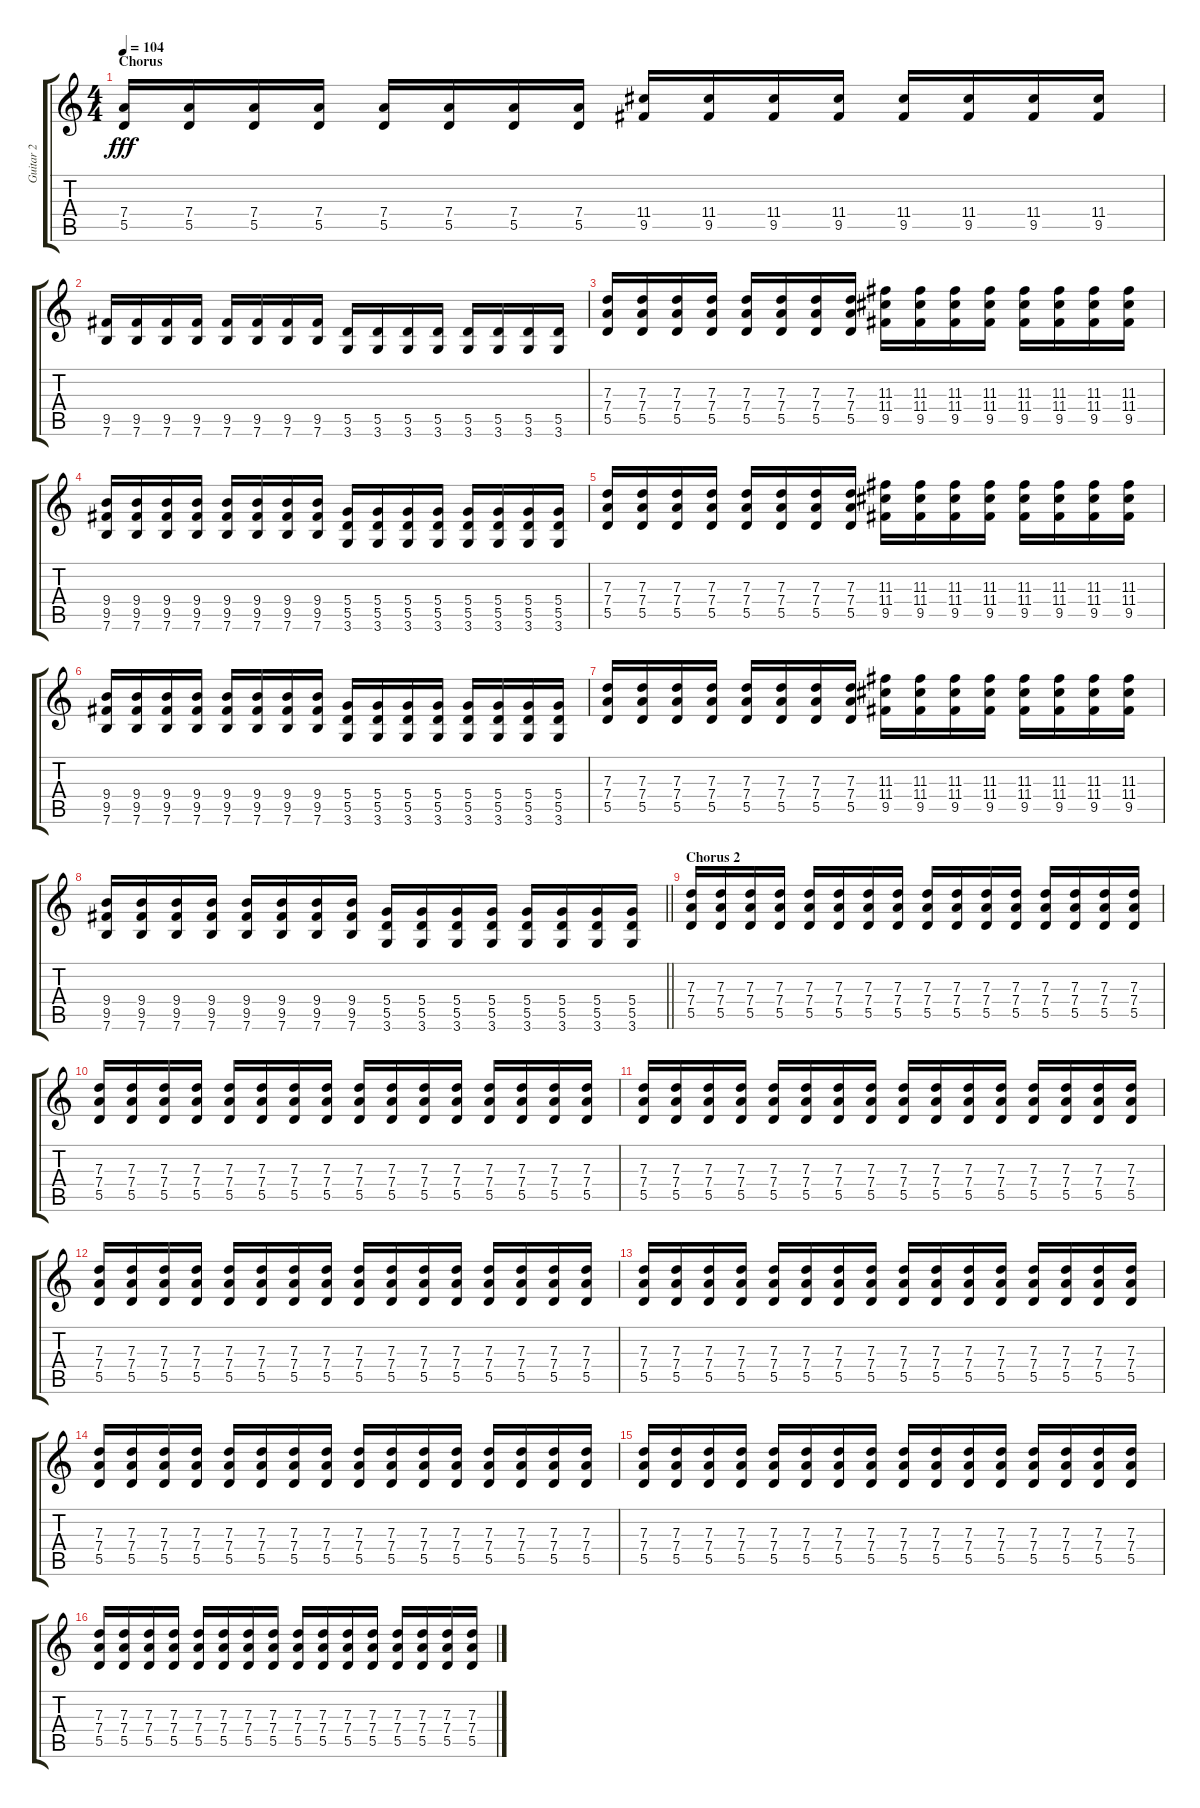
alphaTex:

\track ("Guitar 2" "Guitar 2") {instrument overdrivenguitar}
\staff {score tabs}
\tuning (E4 B3 G3 D3 A2 E2) {hide}
\ts (4 4)
\section ("" "Chorus")
\tempo 104
\clef g2
\ks c
(7.4 5.5).16{dy fff} (7.4 5.5).16 (7.4 5.5).16 (7.4 5.5).16 (7.4 5.5).16 (7.4 5.5).16 (7.4 5.5).16 (7.4 5.5).16 (11.4 9.5).16 (11.4 9.5).16 (11.4 9.5).16 (11.4 9.5).16 (11.4 9.5).16 (11.4 9.5).16 (11.4 9.5).16 (11.4 9.5).16 |
(9.5 7.6).16 (9.5 7.6).16 (9.5 7.6).16 (9.5 7.6).16 (9.5 7.6).16 (9.5 7.6).16 (9.5 7.6).16 (9.5 7.6).16 (5.5 3.6).16 (5.5 3.6).16 (5.5 3.6).16 (5.5 3.6).16 (5.5 3.6).16 (5.5 3.6).16 (5.5 3.6).16 (5.5 3.6).16 |
(7.3 7.4 5.5).16 (7.3 7.4 5.5).16 (7.3 7.4 5.5).16 (7.3 7.4 5.5).16 (7.3 7.4 5.5).16 (7.3 7.4 5.5).16 (7.3 7.4 5.5).16 (7.3 7.4 5.5).16 (11.3 11.4 9.5).16 (11.3 11.4 9.5).16 (11.3 11.4 9.5).16 (11.3 11.4 9.5).16 (11.3 11.4 9.5).16 (11.3 11.4 9.5).16 (11.3 11.4 9.5).16 (11.3 11.4 9.5).16 |
(9.4 9.5 7.6).16 (9.4 9.5 7.6).16 (9.4 9.5 7.6).16 (9.4 9.5 7.6).16 (9.4 9.5 7.6).16 (9.4 9.5 7.6).16 (9.4 9.5 7.6).16 (9.4 9.5 7.6).16 (5.4 5.5 3.6).16 (5.4 5.5 3.6).16 (5.4 5.5 3.6).16 (5.4 5.5 3.6).16 (5.4 5.5 3.6).16 (5.4 5.5 3.6).16 (5.4 5.5 3.6).16 (5.4 5.5 3.6).16 |
(7.3 7.4 5.5).16 (7.3 7.4 5.5).16 (7.3 7.4 5.5).16 (7.3 7.4 5.5).16 (7.3 7.4 5.5).16 (7.3 7.4 5.5).16 (7.3 7.4 5.5).16 (7.3 7.4 5.5).16 (11.3 11.4 9.5).16 (11.3 11.4 9.5).16 (11.3 11.4 9.5).16 (11.3 11.4 9.5).16 (11.3 11.4 9.5).16 (11.3 11.4 9.5).16 (11.3 11.4 9.5).16 (11.3 11.4 9.5).16 |
(9.4 9.5 7.6).16 (9.4 9.5 7.6).16 (9.4 9.5 7.6).16 (9.4 9.5 7.6).16 (9.4 9.5 7.6).16 (9.4 9.5 7.6).16 (9.4 9.5 7.6).16 (9.4 9.5 7.6).16 (5.4 5.5 3.6).16 (5.4 5.5 3.6).16 (5.4 5.5 3.6).16 (5.4 5.5 3.6).16 (5.4 5.5 3.6).16 (5.4 5.5 3.6).16 (5.4 5.5 3.6).16 (5.4 5.5 3.6).16 |
(7.3 7.4 5.5).16 (7.3 7.4 5.5).16 (7.3 7.4 5.5).16 (7.3 7.4 5.5).16 (7.3 7.4 5.5).16 (7.3 7.4 5.5).16 (7.3 7.4 5.5).16 (7.3 7.4 5.5).16 (11.3 11.4 9.5).16 (11.3 11.4 9.5).16 (11.3 11.4 9.5).16 (11.3 11.4 9.5).16 (11.3 11.4 9.5).16 (11.3 11.4 9.5).16 (11.3 11.4 9.5).16 (11.3 11.4 9.5).16 |
\barLineRight lightlight
(9.4 9.5 7.6).16 (9.4 9.5 7.6).16 (9.4 9.5 7.6).16 (9.4 9.5 7.6).16 (9.4 9.5 7.6).16 (9.4 9.5 7.6).16 (9.4 9.5 7.6).16 (9.4 9.5 7.6).16 (5.4 5.5 3.6).16 (5.4 5.5 3.6).16 (5.4 5.5 3.6).16 (5.4 5.5 3.6).16 (5.4 5.5 3.6).16 (5.4 5.5 3.6).16 (5.4 5.5 3.6).16 (5.4 5.5 3.6).16 |
\section ("" "Chorus 2")
(7.3 7.4 5.5).16 (7.3 7.4 5.5).16 (7.3 7.4 5.5).16 (7.3 7.4 5.5).16 (7.3 7.4 5.5).16 (7.3 7.4 5.5).16 (7.3 7.4 5.5).16 (7.3 7.4 5.5).16 (7.3 7.4 5.5).16 (7.3 7.4 5.5).16 (7.3 7.4 5.5).16 (7.3 7.4 5.5).16 (7.3 7.4 5.5).16 (7.3 7.4 5.5).16 (7.3 7.4 5.5).16 (7.3 7.4 5.5).16 |
(7.3 7.4 5.5).16 (7.3 7.4 5.5).16 (7.3 7.4 5.5).16 (7.3 7.4 5.5).16 (7.3 7.4 5.5).16 (7.3 7.4 5.5).16 (7.3 7.4 5.5).16 (7.3 7.4 5.5).16 (7.3 7.4 5.5).16 (7.3 7.4 5.5).16 (7.3 7.4 5.5).16 (7.3 7.4 5.5).16 (7.3 7.4 5.5).16 (7.3 7.4 5.5).16 (7.3 7.4 5.5).16 (7.3 7.4 5.5).16 |
(7.3 7.4 5.5).16 (7.3 7.4 5.5).16 (7.3 7.4 5.5).16 (7.3 7.4 5.5).16 (7.3 7.4 5.5).16 (7.3 7.4 5.5).16 (7.3 7.4 5.5).16 (7.3 7.4 5.5).16 (7.3 7.4 5.5).16 (7.3 7.4 5.5).16 (7.3 7.4 5.5).16 (7.3 7.4 5.5).16 (7.3 7.4 5.5).16 (7.3 7.4 5.5).16 (7.3 7.4 5.5).16 (7.3 7.4 5.5).16 |
(7.3 7.4 5.5).16 (7.3 7.4 5.5).16 (7.3 7.4 5.5).16 (7.3 7.4 5.5).16 (7.3 7.4 5.5).16 (7.3 7.4 5.5).16 (7.3 7.4 5.5).16 (7.3 7.4 5.5).16 (7.3 7.4 5.5).16 (7.3 7.4 5.5).16 (7.3 7.4 5.5).16 (7.3 7.4 5.5).16 (7.3 7.4 5.5).16 (7.3 7.4 5.5).16 (7.3 7.4 5.5).16 (7.3 7.4 5.5).16 |
(7.3 7.4 5.5).16 (7.3 7.4 5.5).16 (7.3 7.4 5.5).16 (7.3 7.4 5.5).16 (7.3 7.4 5.5).16 (7.3 7.4 5.5).16 (7.3 7.4 5.5).16 (7.3 7.4 5.5).16 (7.3 7.4 5.5).16 (7.3 7.4 5.5).16 (7.3 7.4 5.5).16 (7.3 7.4 5.5).16 (7.3 7.4 5.5).16 (7.3 7.4 5.5).16 (7.3 7.4 5.5).16 (7.3 7.4 5.5).16 |
(7.3 7.4 5.5).16 (7.3 7.4 5.5).16 (7.3 7.4 5.5).16 (7.3 7.4 5.5).16 (7.3 7.4 5.5).16 (7.3 7.4 5.5).16 (7.3 7.4 5.5).16 (7.3 7.4 5.5).16 (7.3 7.4 5.5).16 (7.3 7.4 5.5).16 (7.3 7.4 5.5).16 (7.3 7.4 5.5).16 (7.3 7.4 5.5).16 (7.3 7.4 5.5).16 (7.3 7.4 5.5).16 (7.3 7.4 5.5).16 |
(7.3 7.4 5.5).16 (7.3 7.4 5.5).16 (7.3 7.4 5.5).16 (7.3 7.4 5.5).16 (7.3 7.4 5.5).16 (7.3 7.4 5.5).16 (7.3 7.4 5.5).16 (7.3 7.4 5.5).16 (7.3 7.4 5.5).16 (7.3 7.4 5.5).16 (7.3 7.4 5.5).16 (7.3 7.4 5.5).16 (7.3 7.4 5.5).16 (7.3 7.4 5.5).16 (7.3 7.4 5.5).16 (7.3 7.4 5.5).16 |
(7.3 7.4 5.5).16 (7.3 7.4 5.5).16 (7.3 7.4 5.5).16 (7.3 7.4 5.5).16 (7.3 7.4 5.5).16 (7.3 7.4 5.5).16 (7.3 7.4 5.5).16 (7.3 7.4 5.5).16 (7.3 7.4 5.5).16 (7.3 7.4 5.5).16 (7.3 7.4 5.5).16 (7.3 7.4 5.5).16 (7.3 7.4 5.5).16 (7.3 7.4 5.5).16 (7.3 7.4 5.5).16 (7.3 7.4 5.5).16
